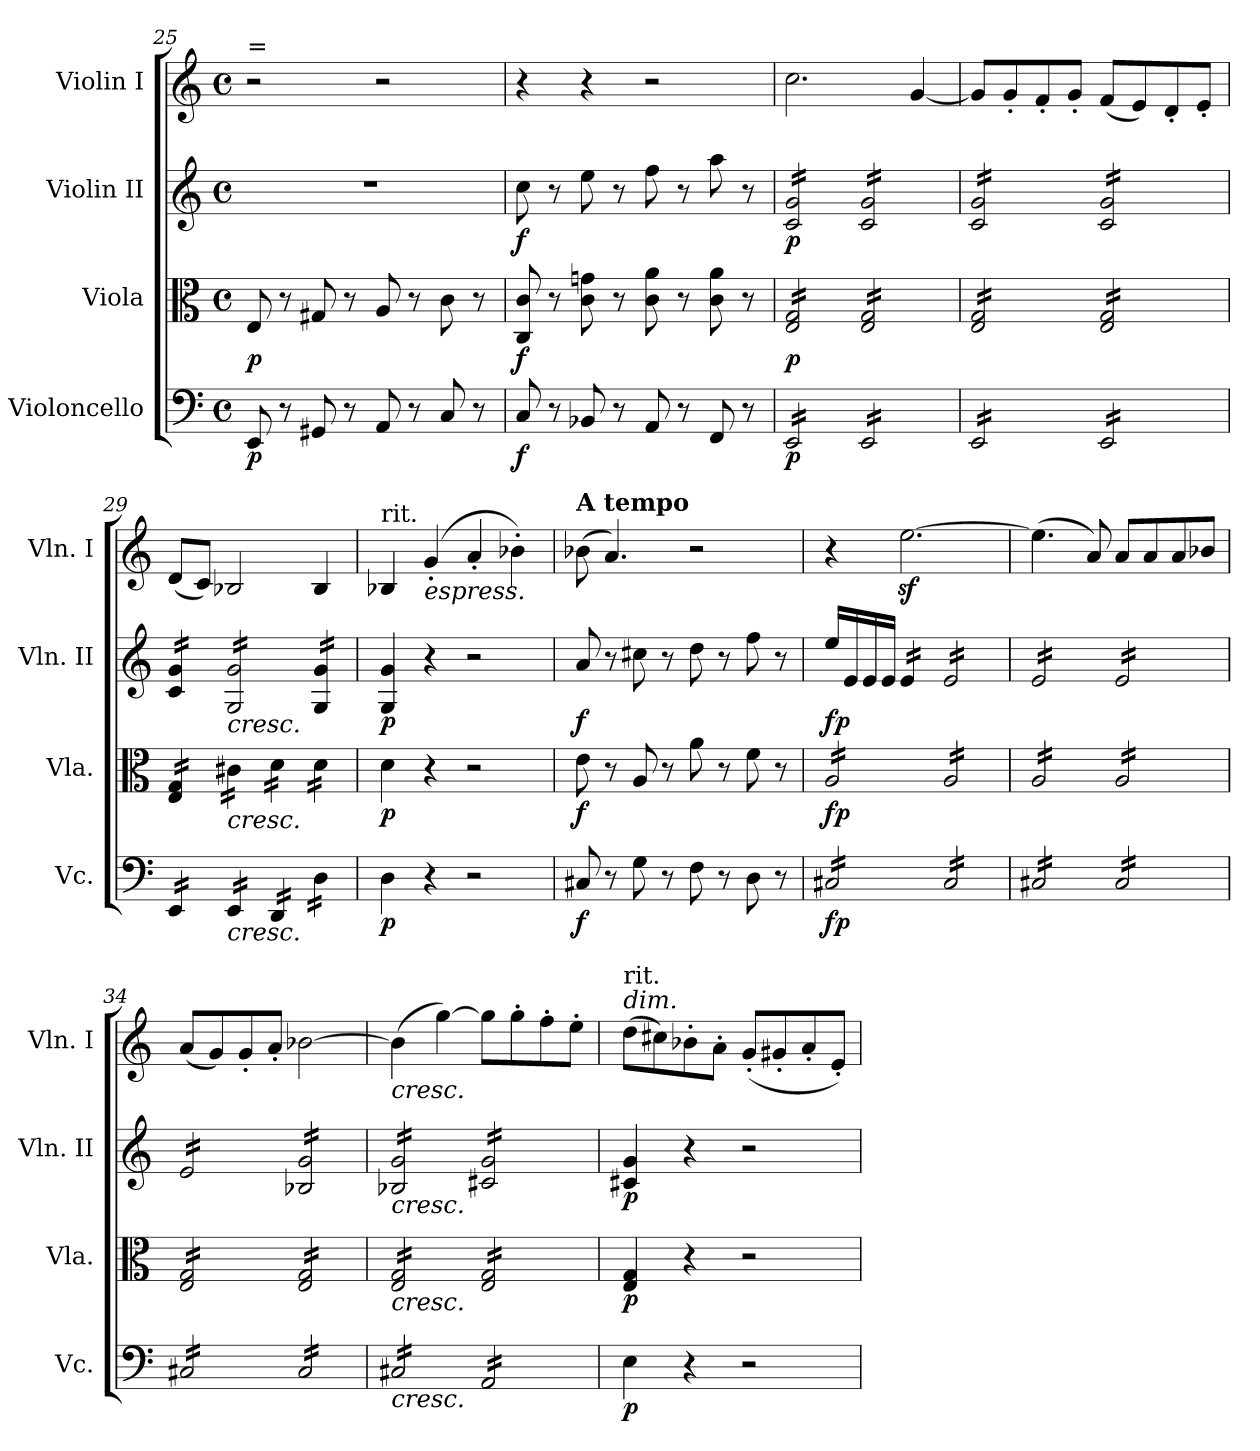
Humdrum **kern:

**kern	**dynam	**kern	**dynam	**kern	**dynam	**kern
*part4	*part4	*part3	*part3	*part2	*part2	*part1
*staff4	*staff4	*staff3	*staff3	*staff2	*staff2	*staff1
*I"Violoncello	*	*I"Viola	*	*I"Violin II	*	*I"Violin I
*I'Vc.	*	*I'Vla.	*	*I'Vln. II	*	*I'Vln. I
*clefF4	*	*clefC3	*	*clefG2	*	*clefG2
*k[]	*	*k[]	*	*k[]	*	*k[]
*M4/4	*	*M4/4	*	*M4/4	*	*M4/4
*met(c)	*	*met(c)	*	*met(c)	*	*met(c)
=25	=25	=25	=25	=25	=25	=25
!	!	!	!	!	!	!LO:TX:a:t==
8EE	p	8E	p	1r	.	2r
8r	.	8r	.	.	.	.
8GG#X	.	8G#X	.	.	.	.
8r	.	8r	.	.	.	.
8AA	.	8A	.	.	.	2r
8r	.	8r	.	.	.	.
8C	.	8c	.	.	.	.
8r	.	8r	.	.	.	.
=26	=26	=26	=26	=26	=26	=26
8C	f	8C 8c	f	8cc	f	4r
8r	.	8r	.	8r	.	.
8BB-X	.	8c 8gn	.	8ee	.	4r
8r	.	8r	.	8r	.	.
8AA	.	8c 8a	.	8ff	.	2r
8r	.	8r	.	8r	.	.
8FF	.	8c 8a	.	8aa	.	.
8r	.	8r	.	8r	.	.
=27	=27	=27	=27	=27	=27	=27
*tremolo	*	*	*	*	*	*
*	*	*tremolo	*	*	*	*
*	*	*	*	*tremolo	*	*
16EELL	p	16E 16GLL	p	16c 16gLL	p	2.cc
16EE	.	16E 16G	.	16c 16g	.	.
16EE	.	16E 16G	.	16c 16g	.	.
16EE	.	16E 16G	.	16c 16g	.	.
16EE	.	16E 16G	.	16c 16g	.	.
16EE	.	16E 16G	.	16c 16g	.	.
16EE	.	16E 16G	.	16c 16g	.	.
16EEJJ	.	16E 16GJJ	.	16c 16gJJ	.	.
16EELL	.	16E 16GLL	.	16c 16gLL	.	.
16EE	.	16E 16G	.	16c 16g	.	.
16EE	.	16E 16G	.	16c 16g	.	.
16EE	.	16E 16G	.	16c 16g	.	.
16EE	.	16E 16G	.	16c 16g	.	[4g
16EE	.	16E 16G	.	16c 16g	.	.
16EE	.	16E 16G	.	16c 16g	.	.
16EEJJ	.	16E 16GJJ	.	16c 16gJJ	.	.
=28	=28	=28	=28	=28	=28	=28
16EELL	.	16E 16GLL	.	16c 16gLL	.	8gL]
16EE	.	16E 16G	.	16c 16g	.	.
16EE	.	16E 16G	.	16c 16g	.	8g'
16EE	.	16E 16G	.	16c 16g	.	.
16EE	.	16E 16G	.	16c 16g	.	8f'
16EE	.	16E 16G	.	16c 16g	.	.
16EE	.	16E 16G	.	16c 16g	.	8g'J
16EEJJ	.	16E 16GJJ	.	16c 16gJJ	.	.
16EELL	.	16E 16GLL	.	16c 16gLL	.	(8fL
16EE	.	16E 16G	.	16c 16g	.	.
16EE	.	16E 16G	.	16c 16g	.	8e)
16EE	.	16E 16G	.	16c 16g	.	.
16EE	.	16E 16G	.	16c 16g	.	8d'
16EE	.	16E 16G	.	16c 16g	.	.
16EE	.	16E 16G	.	16c 16g	.	8e'J
16EEJJ	.	16E 16GJJ	.	16c 16gJJ	.	.
=29	=29	=29	=29	=29	=29	=29
16EELL	.	16E 16GLL	.	16c 16gLL	.	(8dL
16EE	.	16E 16G	.	16c 16g	.	.
16EE	.	16E 16G	.	16c 16g	.	8cJ)
16EEJJ	.	16E 16GJJ	.	16c 16gJJ	.	.
!	!	!	!	!LO:TX:b:i:t=cresc.	!	!
!	!	!LO:TX:b:i:t=cresc.	!	!	!	!
!LO:TX:b:i:t=cresc.	!	!	!	!	!	!
16EELL	.	16c#XLL	.	16G 16gLL	.	2B-X
16EE	.	16c#X	.	16G 16g	.	.
16EE	.	16c#X	.	16G 16g	.	.
16EEJJ	.	16c#XJJ	.	16G 16g	.	.
16DDLL	.	16dLL	.	16G 16g	.	.
16DD	.	16d	.	16G 16g	.	.
16DD	.	16d	.	16G 16g	.	.
16DDJJ	.	16dJJ	.	16G 16gJJ	.	.
16DLL	.	16dLL	.	16G 16gLL	.	4B-
16D	.	16d	.	16G 16g	.	.
16D	.	16d	.	16G 16g	.	.
16DJJ	.	16dJJ	.	16G 16gJJ	.	.
*	*	*	*	*Xtremolo	*	*
*	*	*Xtremolo	*	*	*	*
*Xtremolo	*	*	*	*	*	*
=30	=30	=30	=30	=30	=30	=30
!	!	!	!	!	!	!LO:TX:a:t=rit.
4D	p	4d	p	4G 4g	p	4B-X
!	!	!	!	!	!	!LO:TX:b:i:t=espress.
4r	.	4r	.	4r	.	(4g'
2r	.	2r	.	2r	.	4a'
.	.	.	.	.	.	4b-X')
=31	=31	=31	=31	=31	=31	=31
!	!	!	!	!	!	!LO:TX:a:B:t=A tempo
8C#X	f	8e	f	8a	f	(8b-X
8r	.	8r	.	8r	.	4.a)
8G	.	8A	.	8cc#X	.	.
8r	.	8r	.	8r	.	.
8F	.	8a	.	8dd	.	2r
8r	.	8r	.	8r	.	.
8D	.	8f	.	8ff	.	.
8r	.	8r	.	8r	.	.
=32	=32	=32	=32	=32	=32	=32
*tremolo	*	*	*	*	*	*
*	*	*tremolo	*	*	*	*
16C#XLL	fp	16ALL	fp	16eeLL	fp	4r
16C#X	.	16A	.	16e	.	.
16C#X	.	16A	.	16e	.	.
16C#X	.	16A	.	16eJJ	.	.
*	*	*	*	*tremolo	*	*
16C#X	.	16A	.	16eLL	.	[2.eez
16C#X	.	16A	.	16e	.	.
16C#X	.	16A	.	16e	.	.
16C#XJJ	.	16AJJ	.	16eJJ	.	.
16C#LL	.	16ALL	.	16eLL	.	.
16C#	.	16A	.	16e	.	.
16C#	.	16A	.	16e	.	.
16C#	.	16A	.	16e	.	.
16C#	.	16A	.	16e	.	.
16C#	.	16A	.	16e	.	.
16C#	.	16A	.	16e	.	.
16C#JJ	.	16AJJ	.	16eJJ	.	.
=33	=33	=33	=33	=33	=33	=33
16C#XLL	.	16ALL	.	16eLL	.	(4.ee]
16C#X	.	16A	.	16e	.	.
16C#X	.	16A	.	16e	.	.
16C#X	.	16A	.	16e	.	.
16C#X	.	16A	.	16e	.	.
16C#X	.	16A	.	16e	.	.
16C#X	.	16A	.	16e	.	8a)
16C#XJJ	.	16AJJ	.	16eJJ	.	.
16C#LL	.	16ALL	.	16eLL	.	8aL
16C#	.	16A	.	16e	.	.
16C#	.	16A	.	16e	.	8a
16C#	.	16A	.	16e	.	.
16C#	.	16A	.	16e	.	8a
16C#	.	16A	.	16e	.	.
16C#	.	16A	.	16e	.	8b-XJ
16C#JJ	.	16AJJ	.	16eJJ	.	.
=34	=34	=34	=34	=34	=34	=34
16C#XLL	.	16E 16GLL	.	16eLL	.	(8aL
16C#X	.	16E 16G	.	16e	.	.
16C#X	.	16E 16G	.	16e	.	8g)
16C#X	.	16E 16G	.	16e	.	.
16C#X	.	16E 16G	.	16e	.	8g'
16C#X	.	16E 16G	.	16e	.	.
16C#X	.	16E 16G	.	16e	.	8a'J
16C#XJJ	.	16E 16GJJ	.	16eJJ	.	.
16C#LL	.	16E 16GLL	.	16B-X 16gLL	.	[2b-X
16C#	.	16E 16G	.	16B-X 16g	.	.
16C#	.	16E 16G	.	16B-X 16g	.	.
16C#	.	16E 16G	.	16B-X 16g	.	.
16C#	.	16E 16G	.	16B-X 16g	.	.
16C#	.	16E 16G	.	16B-X 16g	.	.
16C#	.	16E 16G	.	16B-X 16g	.	.
16C#JJ	.	16E 16GJJ	.	16B-X 16gJJ	.	.
=35	=35	=35	=35	=35	=35	=35
!	!	!	!	!	!	!LO:TX:b:i:t=cresc.
!	!	!	!	!LO:TX:b:i:t=cresc.	!	!
!	!	!LO:TX:b:i:t=cresc.	!	!	!	!
!LO:TX:b:i:t=cresc.	!	!	!	!	!	!
16C#XLL	.	16E 16GLL	.	16B-X 16gLL	.	(4b-]
16C#X	.	16E 16G	.	16B-X 16g	.	.
16C#X	.	16E 16G	.	16B-X 16g	.	.
16C#X	.	16E 16G	.	16B-X 16g	.	.
16C#X	.	16E 16G	.	16B-X 16g	.	[4gg)
16C#X	.	16E 16G	.	16B-X 16g	.	.
16C#X	.	16E 16G	.	16B-X 16g	.	.
16C#XJJ	.	16E 16GJJ	.	16B-X 16gJJ	.	.
16AALL	.	16E 16GLL	.	16c#X 16gLL	.	8ggL]
16AA	.	16E 16G	.	16c#X 16g	.	.
16AA	.	16E 16G	.	16c#X 16g	.	8gg'
16AA	.	16E 16G	.	16c#X 16g	.	.
16AA	.	16E 16G	.	16c#X 16g	.	8ff'
16AA	.	16E 16G	.	16c#X 16g	.	.
16AA	.	16E 16G	.	16c#X 16g	.	8ee'J
16AAJJ	.	16E 16GJJ	.	16c#X 16gJJ	.	.
*	*	*	*	*Xtremolo	*	*
*	*	*Xtremolo	*	*	*	*
*Xtremolo	*	*	*	*	*	*
=36	=36	=36	=36	=36	=36	=36
!	!	!	!	!	!	!LO:TX:a:i:t=dim.
!	!	!	!	!	!	!LO:TX:a:t=rit.
4E	p	4E 4G	p	4c#X 4g	p	(8ddL
.	.	.	.	.	.	8cc#X)
4r	.	4r	.	4r	.	8b-X'
.	.	.	.	.	.	8a'J
2r	.	2r	.	2r	.	(8g'L
.	.	.	.	.	.	8g#X'
.	.	.	.	.	.	8a'
.	.	.	.	.	.	8e'J)
=	=	=	=	=	=	=
*-	*-	*-	*-	*-	*-	*-
